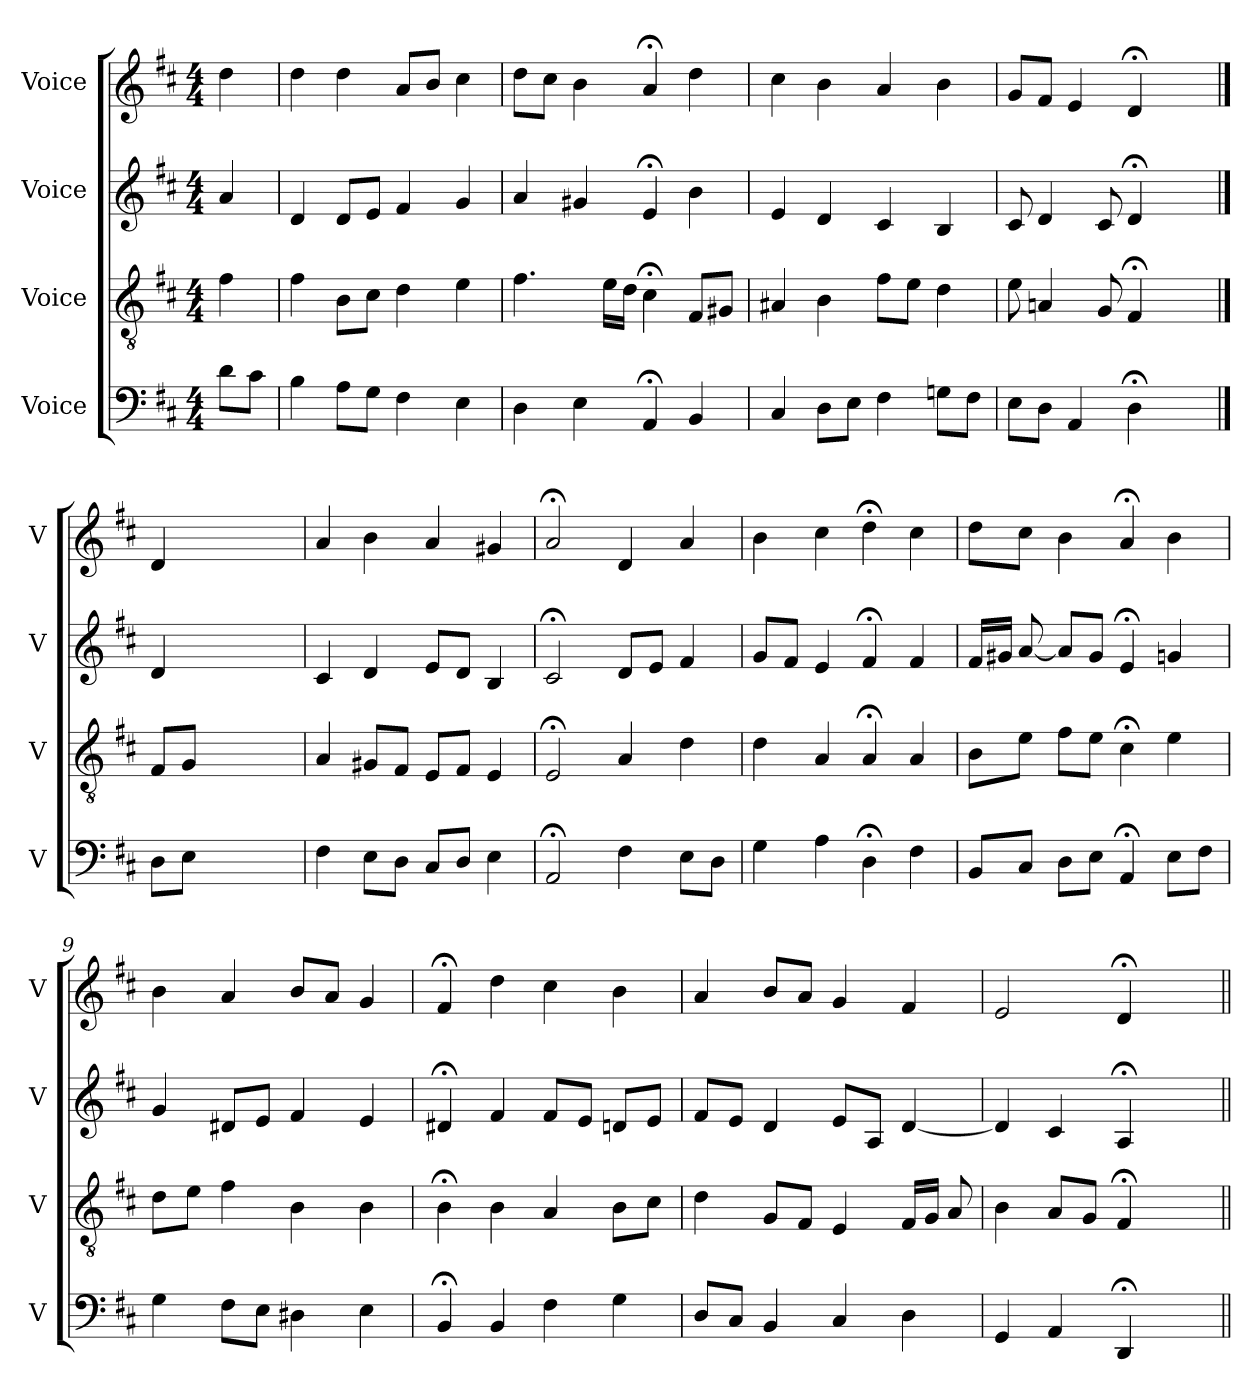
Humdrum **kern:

**kern	**kern	**kern	**kern
*part4	*part3	*part2	*part1
*staff4	*staff3	*staff2	*staff1
*I"Voice	*I"Voice	*I"Voice	*I"Voice
*I'V	*I'V	*I'V	*I'V
*clefF4	*clefGv2	*clefG2	*clefG2
*k[f#c#]	*k[f#c#]	*k[f#c#]	*k[f#c#]
*M4/4	*M4/4	*M4/4	*M4/4
*MM100	*MM100	*MM100	*MM100
=	=	=	=
8d\L	4f#\	4a/	4dd\
8c#\J	.	.	.
=1	=1	=1	=1
4B\	4f#\	4d/	4dd\
8A\L	8B\L	8d/L	4dd\
8G\J	8c#\J	8e/J	.
4F#\	4d\	4f#/	8a/L
.	.	.	8b/J
4E\	4e\	4g/	4cc#\
=2	=2	=2	=2
4D\	4.f#\	4a/	8dd\L
.	.	.	8cc#\J
4E\	.	4g#X/	4b\
.	16e\LL	.	.
.	16d\JJ	.	.
4AA;/	4c#;\	4e;/	4a;/
4BB/	8F#/L	4b\	4dd\
.	8G#X/J	.	.
=3	=3	=3	=3
4C#/	4A#X/	4e/	4cc#\
8D\L	4B\	4d/	4b\
8E\J	.	.	.
4F#\	8f#\L	4c#/	4a/
.	8e\J	.	.
8Gn\L	4d\	4B/	4b\
8F#\J	.	.	.
=4	=4	=4	=4
8E\L	8e\	8c#/	8g/L
8D\J	4An/	4d/	8f#/J
4AA/	.	.	4e/
.	8G/	8c#/	.
4D;\	4F#;/	4d;/	4d;/
4ryy	4ryy	4ryy	4ryy
!!LO:LB:g=z
==	==	==	==
8D\L	8F#/L	4d/	4d/
8E\J	8G/J	.	.
2.ryy	2.ryy	2.ryy	2.ryy
=5	=5	=5	=5
4F#\	4A/	4c#/	4a/
8E\L	8G#X/L	4d/	4b\
8D\J	8F#/J	.	.
8C#/L	8E/L	8e/L	4a/
8D/J	8F#/J	8d/J	.
4E\	4E/	4B/	4g#X/
=6	=6	=6	=6
2AA;/	2E;/	2c#;/	2a;/
4F#\	4A/	8d/L	4d/
.	.	8e/J	.
8E\L	4d\	4f#/	4a/
8D\J	.	.	.
=7	=7	=7	=7
4G\	4d\	8g/L	4b\
.	.	8f#/J	.
4A\	4A/	4e/	4cc#\
4D;\	4A;/	4f#;/	4dd;\
4F#\	4A/	4f#/	4cc#\
=8	=8	=8	=8
8BB/L	8B\L	16f#/LL	8dd\L
.	.	16g#X/JJ	.
8C#/J	8e\J	[8a/	8cc#\J
8D\L	8f#\L	8a/L]	4b\
8E\J	8e\J	8g#/J	.
4AA;/	4c#;\	4e;/	4a;/
8E\L	4e\	4gn/	4b\
8F#\J	.	.	.
!!LO:LB:g=z
=9	=9	=9	=9
4G\	8d\L	4g/	4b\
.	8e\J	.	.
8F#\L	4f#\	8d#X/L	4a/
8E\J	.	8e/J	.
4D#X\	4B\	4f#/	8b/L
.	.	.	8a/J
4E\	4B\	4e/	4g/
=10	=10	=10	=10
4BB;/	4B;\	4d#X;/	4f#;/
4BB/	4B\	4f#/	4dd\
4F#\	4A/	8f#/L	4cc#\
.	.	8e/J	.
4G\	8B\L	8dn/L	4b\
.	8c#\J	8e/J	.
=11	=11	=11	=11
8D/L	4d\	8f#/L	4a/
8C#/J	.	8e/J	.
4BB/	8G/L	4d/	8b/L
.	8F#/J	.	8a/J
4C#/	4E/	8e/L	4g/
.	.	8A/J	.
4D\	16F#/LL	[4d/	4f#/
.	16G/JJ	.	.
.	8A/	.	.
=12	=12	=12	=12
4GG/	4B\	4d/]	2e/
4AA/	8A/L	4c#/	.
.	8G/J	.	.
4DD;/	4F#;/	4A;/	4d;/
4ryy	4ryy	4ryy	4ryy
=||	=||	=||	=||
*-	*-	*-	*-
